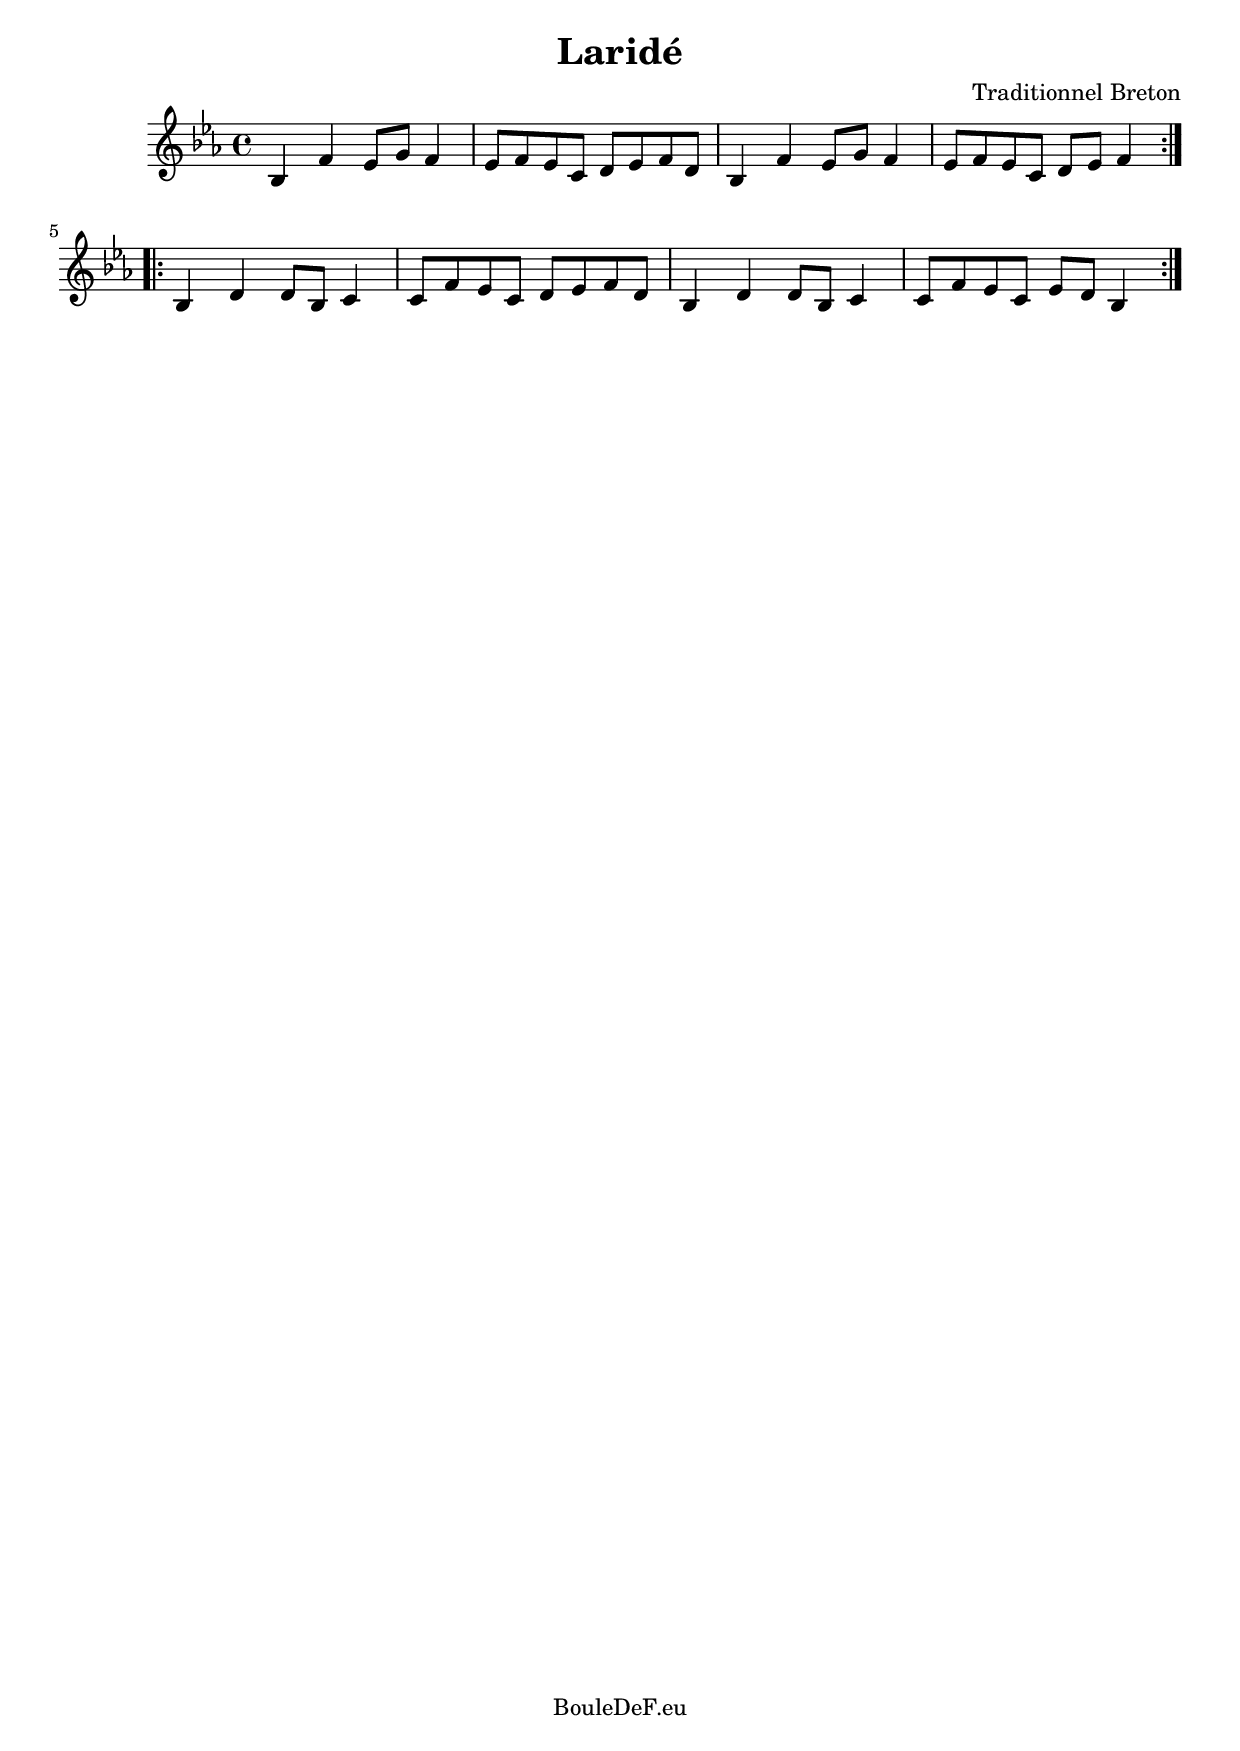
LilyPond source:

\version "2.16.2"
\include "italiano.ly"

\header {
	title = "Laridé"
	composer = "Traditionnel Breton"
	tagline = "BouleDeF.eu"
}

\score {
	\new Staff \relative sib {
		\clef "treble"
		\key mib \major
		\time 4/4

		\repeat volta 2 {
			| sib4 fa' mib8 sol fa4
			| mib8 fa mib do re mib fa re
			| sib4 fa' mib8 sol fa4
			| mib8 fa mib do re mib fa4
		}
		\repeat volta 2 {
			| sib,4 re re8 sib do4
			| do8 fa mib do re mib fa re
			| sib4 re re8 sib do4
			| do8 fa mib do mib re sib4
		}
	}
	\layout {}
}
